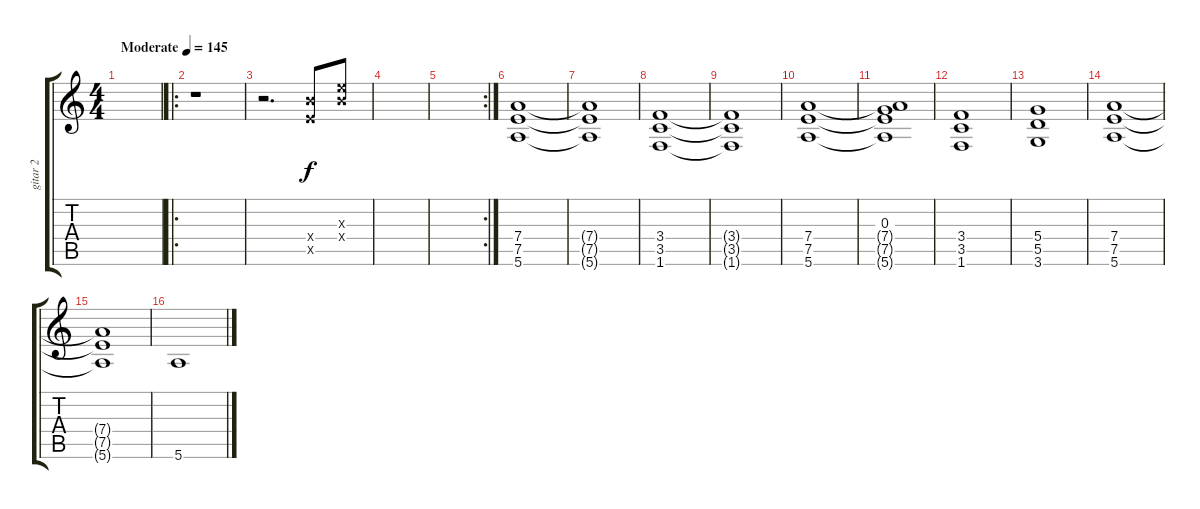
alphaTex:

\track ("gitar 2" "gitar 2") {instrument distortionguitar}
\staff {score tabs}
\tuning (E4 B3 G3 D3 A2 E2) {hide}
\ts (4 4)
\tempo (145 "Moderate")
\clef g2
\ks c
|
\ro
r.1 |
r.2{d} (9.4{x} 7.5{x}).8 (9.3{x} 9.4{x}).8 |
|
\rc 2
|
(7.4 7.5 5.6).1 |
(7.4{t} 7.5{t} 5.6{t}).1 |
(3.4 3.5 1.6).1 |
(3.4{t} 3.5{t} 1.6{t}).1 |
(7.4 7.5 5.6).1 |
(0.3 7.4{t} 7.5{t} 5.6{t}).1 |
(3.4 3.5 1.6).1 |
(5.4 5.5 3.6).1 |
(7.4 7.5 5.6).1 |
(7.4{t} 7.5{t} 5.6{t}).1 |
5.6.1
